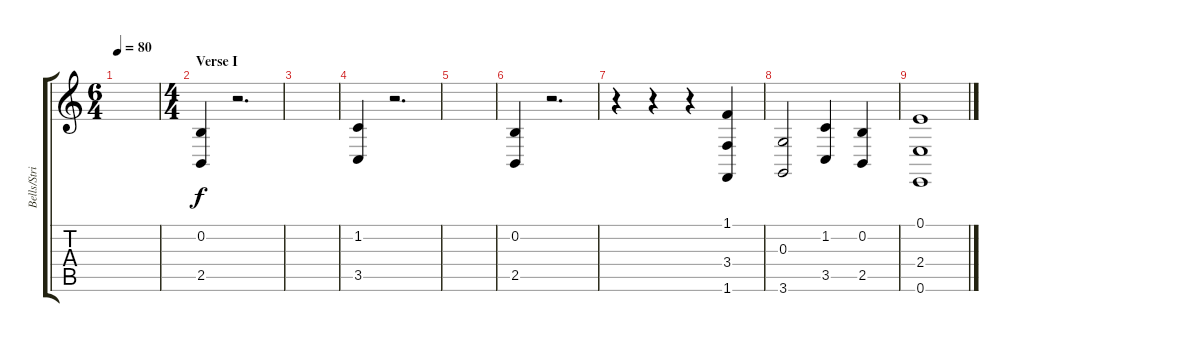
\track ("Bells/Strings" "Bells/Stri") {instrument tubularbells}
\staff {score tabs}
\tuning (E4 B3 G3 D3 A2 E2) {hide}
\ts (6 4)
\tempo 80
\clef g2
\ks c
|
\ts (4 4)
\section ("" "Verse I")
(0.2 2.5).4 r.2{d} |
|
(1.2 3.5).4 r.2{d} |
|
(0.2 2.5).4 r.2{d} |
r.4 r.4 r.4 (1.1 3.4 1.6).4 |
(0.3 3.6).2 (1.2 3.5).4 (0.2 2.5).4 |
(0.1 2.4 0.6).1
